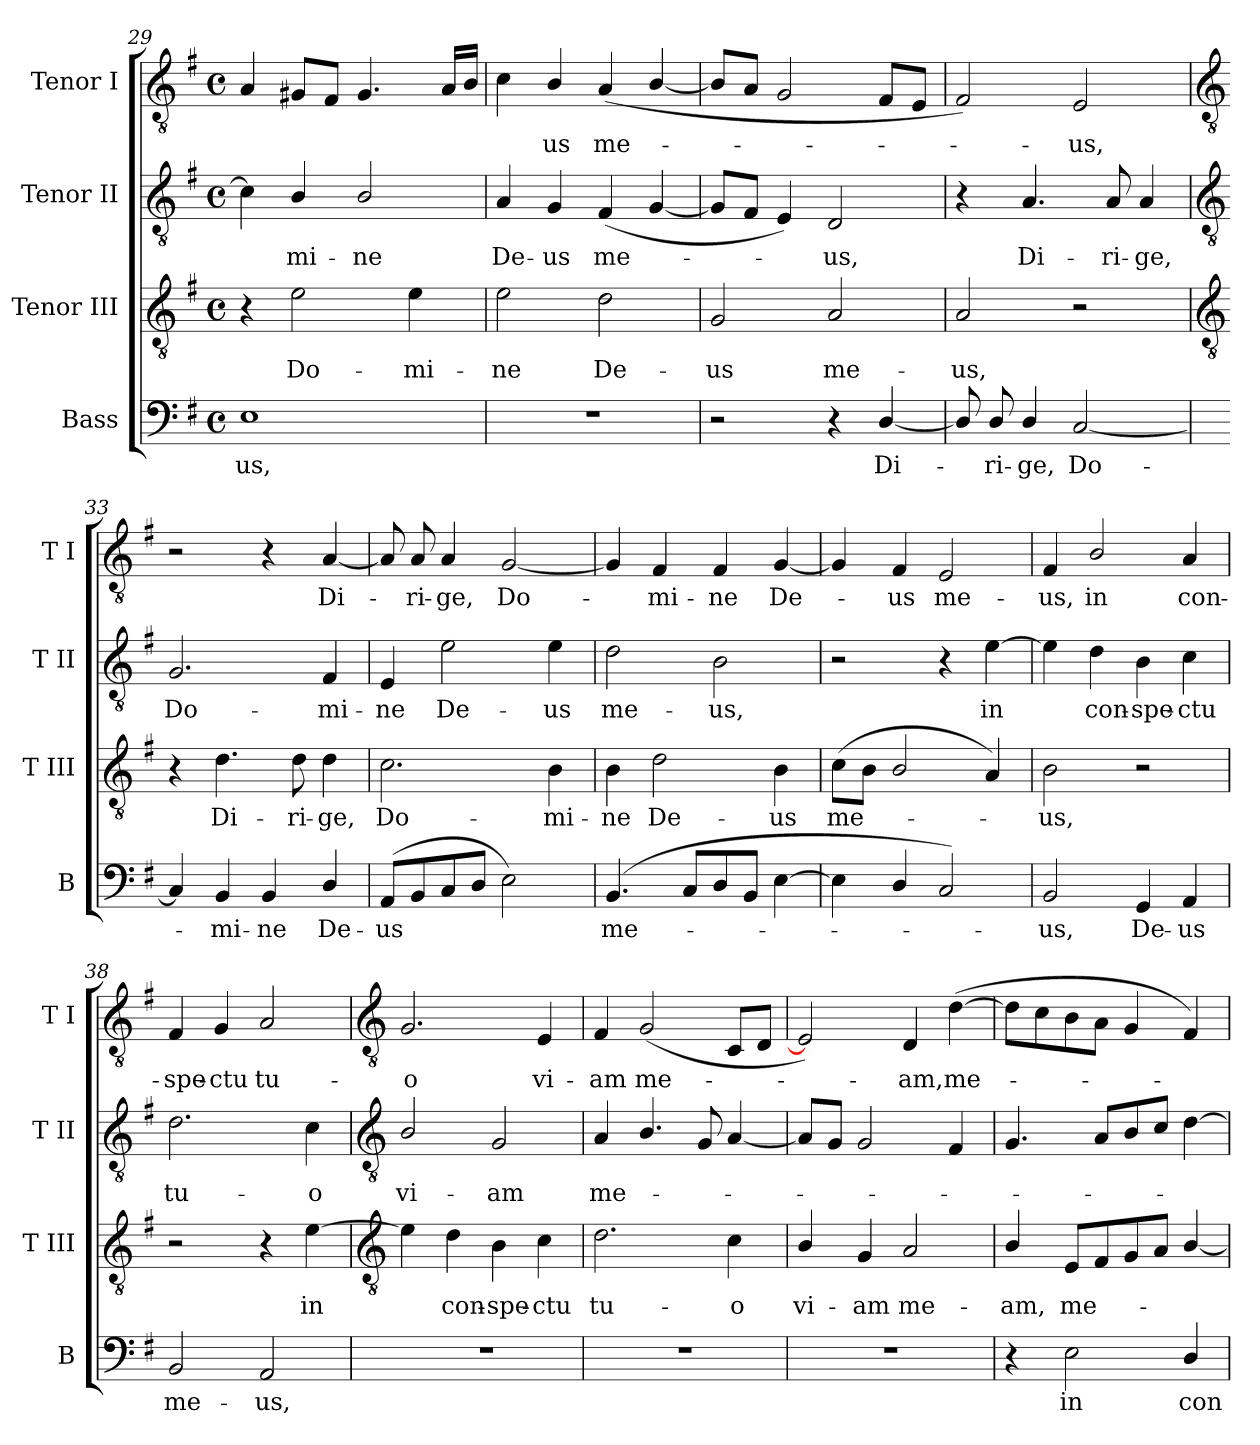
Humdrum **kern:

**kern	**text	**kern	**text	**kern	**text	**kern	**text
*part4	*part4	*part3	*part3	*part2	*part2	*part1	*part1
*staff4	*staff4	*staff3	*staff3	*staff2	*staff2	*staff1	*staff1
*I"Bass	*	*I"Tenor III	*	*I"Tenor II	*	*I"Tenor I	*
*I'B	*	*I'T III	*	*I'T II	*	*I'T I	*
*clefF4	*	*clefGv2	*	*clefGv2	*	*clefGv2	*
*k[f#]	*	*k[f#]	*	*k[f#]	*	*k[f#]	*
*G:	*	*G:	*	*G:	*	*G:	*
*M4/4	*	*M4/4	*	*M4/4	*	*M4/4	*
*met(c)	*	*met(c)	*	*met(c)	*	*met(c)	*
=29	=29	=29	=29	=29	=29	=29	=29
!	!LO:LY:b	!	!	!	!	!	!
1E	-us,	4r	.	4c]	.	4A	.
!	!	!	!LO:LY:b	!	!LO:LY:b	!	!
.	.	2e	Do-	4B/	mi-	8G#XL	.
.	.	.	.	.	.	8F#J	.
!	!	!	!	!	!LO:LY:b	!	!
.	.	.	.	2B/	-ne	4.G#	.
!	!	!	!LO:LY:b	!	!	!	!
.	.	4e	-mi-	.	.	.	.
.	.	.	.	.	.	16ALL	.
.	.	.	.	.	.	16BJJ	.
=30	=30	=30	=30	=30	=30	=30	=30
!	!	!	!LO:LY:b	!	!LO:LY:b	!	!
1r	.	2e	-ne	4A	De-	4c	.
!	!	!	!	!	!LO:LY:b	!	!LO:LY:b
.	.	.	.	4G	-us	4B/	us
!	!	!	!LO:LY:b	!	!LO:LY:b	!	!LO:LY:b
.	.	2d	De-	(<4F#	me-	(<4A	me-
.	.	.	.	[4G	.	[4B/	.
=31	=31	=31	=31	=31	=31	=31	=31
!	!	!	!LO:LY:b	!	!	!	!
2r	.	2G	-us	8GL]	.	8BL]	.
.	.	.	.	8F#J	.	8AJ	.
.	.	.	.	4E)	.	2G	.
!	!	!	!LO:LY:b	!	!LO:LY:b	!	!
4r	.	2A	me-	2D	us,	.	.
!	!LO:LY:b	!	!	!	!	!	!
[4D/	Di-	.	.	.	.	8F#L	.
.	.	.	.	.	.	8EJ	.
=32	=32	=32	=32	=32	=32	=32	=32
!	!	!	!LO:LY:b	!	!	!	!
8D/]	.	2A	-us,	4r	.	2F#)	.
!	!LO:LY:b	!	!	!	!	!	!
8D/	ri-	.	.	.	.	.	.
!	!LO:LY:b	!	!	!	!LO:LY:b	!	!
4D/	-ge,	.	.	4.A	Di-	.	.
!	!LO:LY:b	!	!	!	!	!	!LO:LY:b
[2C	Do-	2r	.	.	.	2E	-us,
!	!	!	!	!	!LO:LY:b	!	!
.	.	.	.	8A	-ri-	.	.
!	!	!	!	!	!LO:LY:b	!	!
.	.	.	.	4A	-ge,	.	.
!!LO:LB:g=z
=33	=33	=33	=33	=33	=33	=33	=33
*	*	*clefGv2	*	*clefGv2	*	*clefGv2	*
!	!	!	!	!	!LO:LY:b	!	!
4C]	.	4r	.	2.G	Do-	2r	.
!	!LO:LY:b	!	!LO:LY:b	!	!	!	!
4BB	mi-	4.d	Di-	.	.	.	.
!	!LO:LY:b	!	!	!	!	!	!
4BB	-ne	.	.	.	.	4r	.
!	!	!	!LO:LY:b	!	!	!	!
.	.	8d	-ri-	.	.	.	.
!	!LO:LY:b	!	!LO:LY:b	!	!LO:LY:b	!	!LO:LY:b
4D/	De-	4d	-ge,	4F#	-mi-	[4A	Di-
=34	=34	=34	=34	=34	=34	=34	=34
!	!LO:LY:b	!	!LO:LY:b	!	!LO:LY:b	!	!
(<8AAL	-us	2.c	Do-	4E	-ne	8A]	.
!	!	!	!	!	!	!	!LO:LY:b
8BB	.	.	.	.	.	8A	ri-
!	!	!	!	!	!LO:LY:b	!	!LO:LY:b
8C	.	.	.	2e	De-	4A	-ge,
8DJ	.	.	.	.	.	.	.
!	!	!	!	!	!	!	!LO:LY:b
2E)	.	.	.	.	.	[2G	Do-
!	!	!	!LO:LY:b	!	!LO:LY:b	!	!
.	.	4B	-mi-	4e	-us	.	.
=35	=35	=35	=35	=35	=35	=35	=35
!	!LO:LY:b	!	!LO:LY:b	!	!LO:LY:b	!	!
(<4.BB	me-	4B	-ne	2d	me-	4G]	.
!	!	!	!LO:LY:b	!	!	!	!LO:LY:b
.	.	2d	De-	.	.	4F#	mi-
8CL	.	.	.	.	.	.	.
!	!	!	!	!	!LO:LY:b	!	!LO:LY:b
8D	.	.	.	2B	-us,	4F#	-ne
8BBJ	.	.	.	.	.	.	.
!	!	!	!LO:LY:b	!	!	!	!LO:LY:b
[4E	.	4B	-us	.	.	[4G	De-
=36	=36	=36	=36	=36	=36	=36	=36
!	!	!	!LO:LY:b	!	!	!	!
4E]	.	(>8cL	me-	2r	.	4G]	.
.	.	8BJ	.	.	.	.	.
!	!	!	!	!	!	!	!LO:LY:b
4D/	.	2B/	.	.	.	4F#	us
!	!	!	!	!	!	!	!LO:LY:b
2C)	.	.	.	4r	.	2E	me-
!	!	!	!	!	!LO:LY:b	!	!
.	.	4A)	.	[4e	in	.	.
=37	=37	=37	=37	=37	=37	=37	=37
!	!LO:LY:b	!	!LO:LY:b	!	!	!	!LO:LY:b
2BB	us,	2B	us,	4e]	.	4F#	-us,
!	!	!	!	!	!LO:LY:b	!	!LO:LY:b
.	.	.	.	4d	con-	2B/	in
!	!LO:LY:b	!	!	!	!LO:LY:b	!	!
4GG	De-	2r	.	4B	-spe-	.	.
!	!LO:LY:b	!	!	!	!LO:LY:b	!	!LO:LY:b
4AA	-us	.	.	4c	-ctu	4A	con-
=38	=38	=38	=38	=38	=38	=38	=38
!	!LO:LY:b	!	!	!	!LO:LY:b	!	!LO:LY:b
2BB	me-	2r	.	2.d	tu-	4F#	-spe-
!	!	!	!	!	!	!	!LO:LY:b
.	.	.	.	.	.	4G	-ctu
!	!LO:LY:b	!	!	!	!	!	!LO:LY:b
2AA	-us,	4r	.	.	.	2A	tu-
!	!	!	!LO:LY:b	!	!LO:LY:b	!	!
.	.	[4e	in	4c	-o	.	.
!!LO:LB:g=z
=39	=39	=39	=39	=39	=39	=39	=39
*	*	*clefGv2	*	*clefGv2	*	*clefGv2	*
!	!	!	!	!	!LO:LY:b	!	!LO:LY:b
1r	.	4e]	.	2B/	vi-	2.G	-o
!	!	!	!LO:LY:b	!	!	!	!
.	.	4d	con-	.	.	.	.
!	!	!	!LO:LY:b	!	!LO:LY:b	!	!
.	.	4B	-spe-	2G	-am	.	.
!	!	!	!LO:LY:b	!	!	!	!LO:LY:b
.	.	4c	-ctu	.	.	4E	vi-
=40	=40	=40	=40	=40	=40	=40	=40
!	!	!	!LO:LY:b	!	!LO:LY:b	!	!LO:LY:b
1r	.	2.d	tu-	4A	me-	4F#	-am
!	!	!	!	!	!	!	!LO:LY:b
.	.	.	.	4.B/	.	(<2G	me-
.	.	.	.	8G	.	.	.
!	!	!	!LO:LY:b	!	!	!	!
.	.	4c	-o	[4A	.	8CL	.
.	.	.	.	.	.	8DJ	.
=41	=41	=41	=41	=41	=41	=41	=41
!	!	!	!LO:LY:b	!	!	!	!
1r	.	4B/	vi-	8AL]	.	2E])	.
.	.	.	.	8GJ	.	.	.
!	!	!	!LO:LY:b	!	!	!	!
.	.	4G	-am	2G	.	.	.
!	!	!	!LO:LY:b	!	!	!	!LO:LY:b
.	.	2A	me-	.	.	4D	am,
!	!	!	!	!	!	!	!LO:LY:b
.	.	.	.	4F#	.	(>[4d	me-
=42	=42	=42	=42	=42	=42	=42	=42
!	!	!	!LO:LY:b	!	!	!	!
4r	.	4B/	-am,	4.G	.	8dL]	.
.	.	.	.	.	.	8c	.
!	!LO:LY:b	!	!LO:LY:b	!	!	!	!
2E	in	8EL	me-	.	.	8B	.
.	.	8F#	.	8A/L	.	8AJ	.
.	.	8G	.	8B/	.	4G	.
.	.	8AJ	.	8c/J	.	.	.
!	!LO:LY:b	!	!	!	!	!	!
4D/	con-	[4B/	.	[4d	.	4F#)	.
=	=	=	=	=	=	=	=
*-	*-	*-	*-	*-	*-	*-	*-
